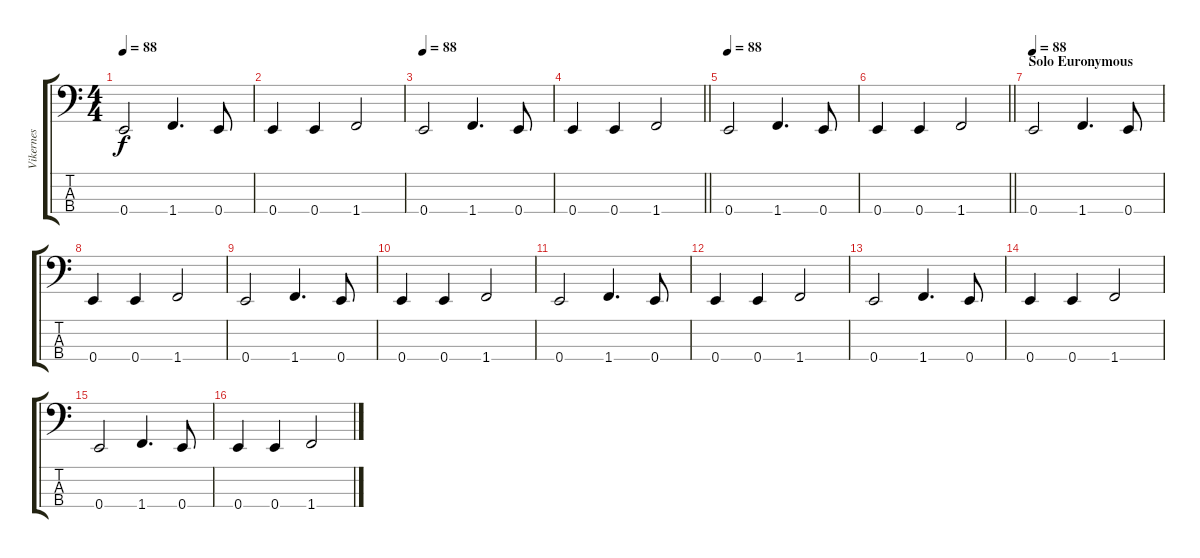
\track ("Vikernes" "Vikernes") {instrument electricbassfinger}
\staff {score tabs}
\tuning (G2 D2 A1 E1) {hide}
\ts (4 4)
\tempo 88
\clef f4
\ks c
0.4.2{dy f} 1.4.4{d} 0.4.8 |
0.4.4 0.4.4 1.4.2 |
\tempo 88
0.4.2 1.4.4{d} 0.4.8 |
\barLineRight lightlight
0.4.4 0.4.4 1.4.2 |
\tempo 88
0.4.2 1.4.4{d} 0.4.8 |
\barLineRight lightlight
0.4.4 0.4.4 1.4.2 |
\section ("" "Solo Euronymous")
\tempo 88
0.4.2 1.4.4{d} 0.4.8 |
0.4.4 0.4.4 1.4.2 |
0.4.2 1.4.4{d} 0.4.8 |
0.4.4 0.4.4 1.4.2 |
0.4.2 1.4.4{d} 0.4.8 |
0.4.4 0.4.4 1.4.2 |
0.4.2 1.4.4{d} 0.4.8 |
0.4.4 0.4.4 1.4.2 |
0.4.2 1.4.4{d} 0.4.8 |
0.4.4 0.4.4 1.4.2
